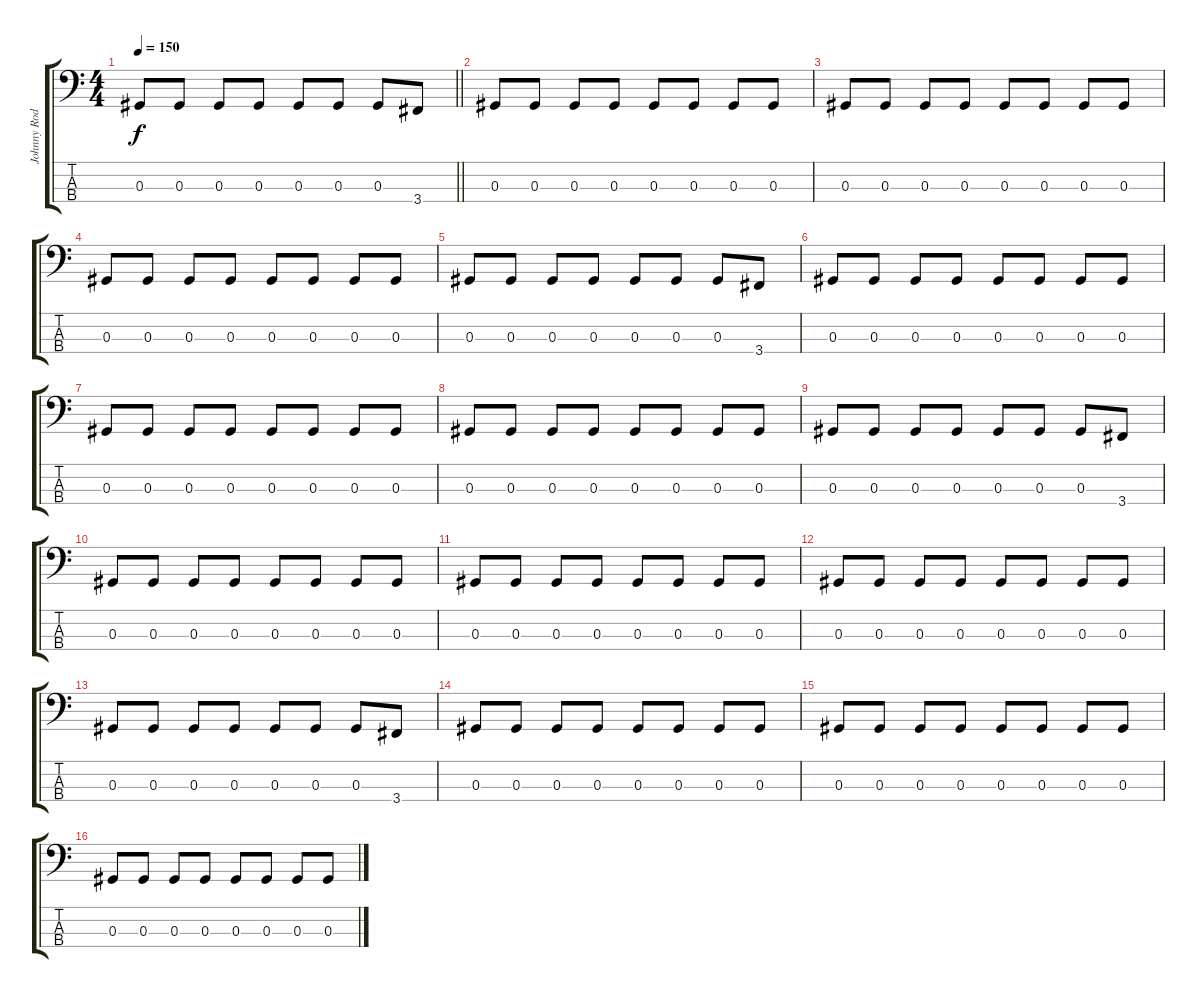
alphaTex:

\track ("Johnny Rod" "Johnny Rod") {instrument electricbasspick}
\staff {score tabs}
\tuning (Gb2 Db2 Ab1 Eb1) {hide}
\ts (4 4)
\tempo 150
\clef f4
\barLineRight lightlight
\ks c
0.3.8{dy f} 0.3.8 0.3.8 0.3.8 0.3.8 0.3.8 0.3.8 3.4.8 |
0.3.8 0.3.8 0.3.8 0.3.8 0.3.8 0.3.8 0.3.8 0.3.8 |
0.3.8 0.3.8 0.3.8 0.3.8 0.3.8 0.3.8 0.3.8 0.3.8 |
0.3.8 0.3.8 0.3.8 0.3.8 0.3.8 0.3.8 0.3.8 0.3.8 |
0.3.8 0.3.8 0.3.8 0.3.8 0.3.8 0.3.8 0.3.8 3.4.8 |
0.3.8 0.3.8 0.3.8 0.3.8 0.3.8 0.3.8 0.3.8 0.3.8 |
0.3.8 0.3.8 0.3.8 0.3.8 0.3.8 0.3.8 0.3.8 0.3.8 |
0.3.8 0.3.8 0.3.8 0.3.8 0.3.8 0.3.8 0.3.8 0.3.8 |
0.3.8 0.3.8 0.3.8 0.3.8 0.3.8 0.3.8 0.3.8 3.4.8 |
0.3.8 0.3.8 0.3.8 0.3.8 0.3.8 0.3.8 0.3.8 0.3.8 |
0.3.8 0.3.8 0.3.8 0.3.8 0.3.8 0.3.8 0.3.8 0.3.8 |
0.3.8 0.3.8 0.3.8 0.3.8 0.3.8 0.3.8 0.3.8 0.3.8 |
0.3.8 0.3.8 0.3.8 0.3.8 0.3.8 0.3.8 0.3.8 3.4.8 |
0.3.8 0.3.8 0.3.8 0.3.8 0.3.8 0.3.8 0.3.8 0.3.8 |
0.3.8 0.3.8 0.3.8 0.3.8 0.3.8 0.3.8 0.3.8 0.3.8 |
0.3.8 0.3.8 0.3.8 0.3.8 0.3.8 0.3.8 0.3.8 0.3.8
